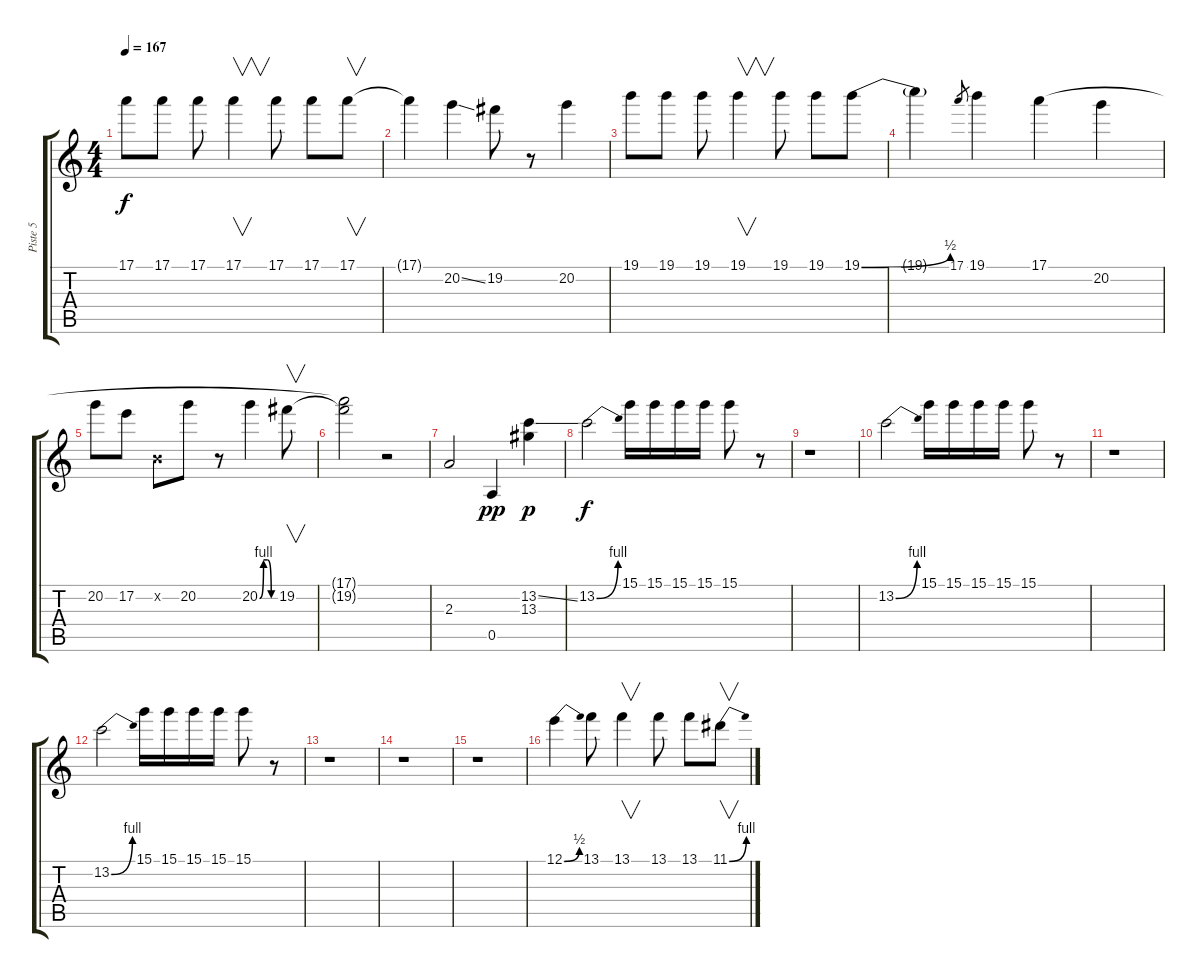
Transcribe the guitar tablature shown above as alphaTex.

\track ("Piste 5" "Piste 5") {instrument distortionguitar}
\staff {score tabs}
\tuning (E4 B3 G3 D3 A2 D2) {hide}
\ts (4 4)
\tempo 167
\clef g2
\ks c
17.1.8{dy f} 17.1.8 17.1.8 17.1.4{v} 17.1.8 17.1.8 17.1.8{v} |
17.1{t}.4 20.2{ss}.4 19.2.8 r.8 20.2.4 |
19.1.8 19.1.8 19.1.8 19.1.4{v} 19.1.8 19.1.8 19.1{be (bend 0 0 60 2)}.8 |
19.1{t}.4 17.1.8{gr} 19.1.4 17.1.4 20.2.4 |
20.2.8 17.2.8 0.2{x}.8 20.2.8 r.8 20.2{be (custom 0 0 15 4 30 4 45 0 60 0)}.4 19.2.8{v} |
(17.1{t} 19.2{t}).2 r.2 |
2.3.2 0.5.4{dy pp} (13.2{ss} 13.3).4{dy p} |
13.2{be (bend 0 0 60 4)}.2{dy f volume 15} 15.1.16 15.1.16 15.1.16 15.1.16 15.1.8 r.8 |
r.1 |
13.2{be (bend 0 0 60 4)}.2{volume 15} 15.1.16 15.1.16 15.1.16 15.1.16 15.1.8 r.8 |
r.1 |
13.2{be (bend 0 0 60 4)}.2{volume 15} 15.1.16 15.1.16 15.1.16 15.1.16 15.1.8 r.8 |
r.1 |
r.1 |
r.1 |
12.1{be (bend 0 0 60 2)}.4{volume 16} 13.1.8 13.1.4{v} 13.1.8 13.1.8 11.1{be (bend 0 0 60 4)}.8{v}
